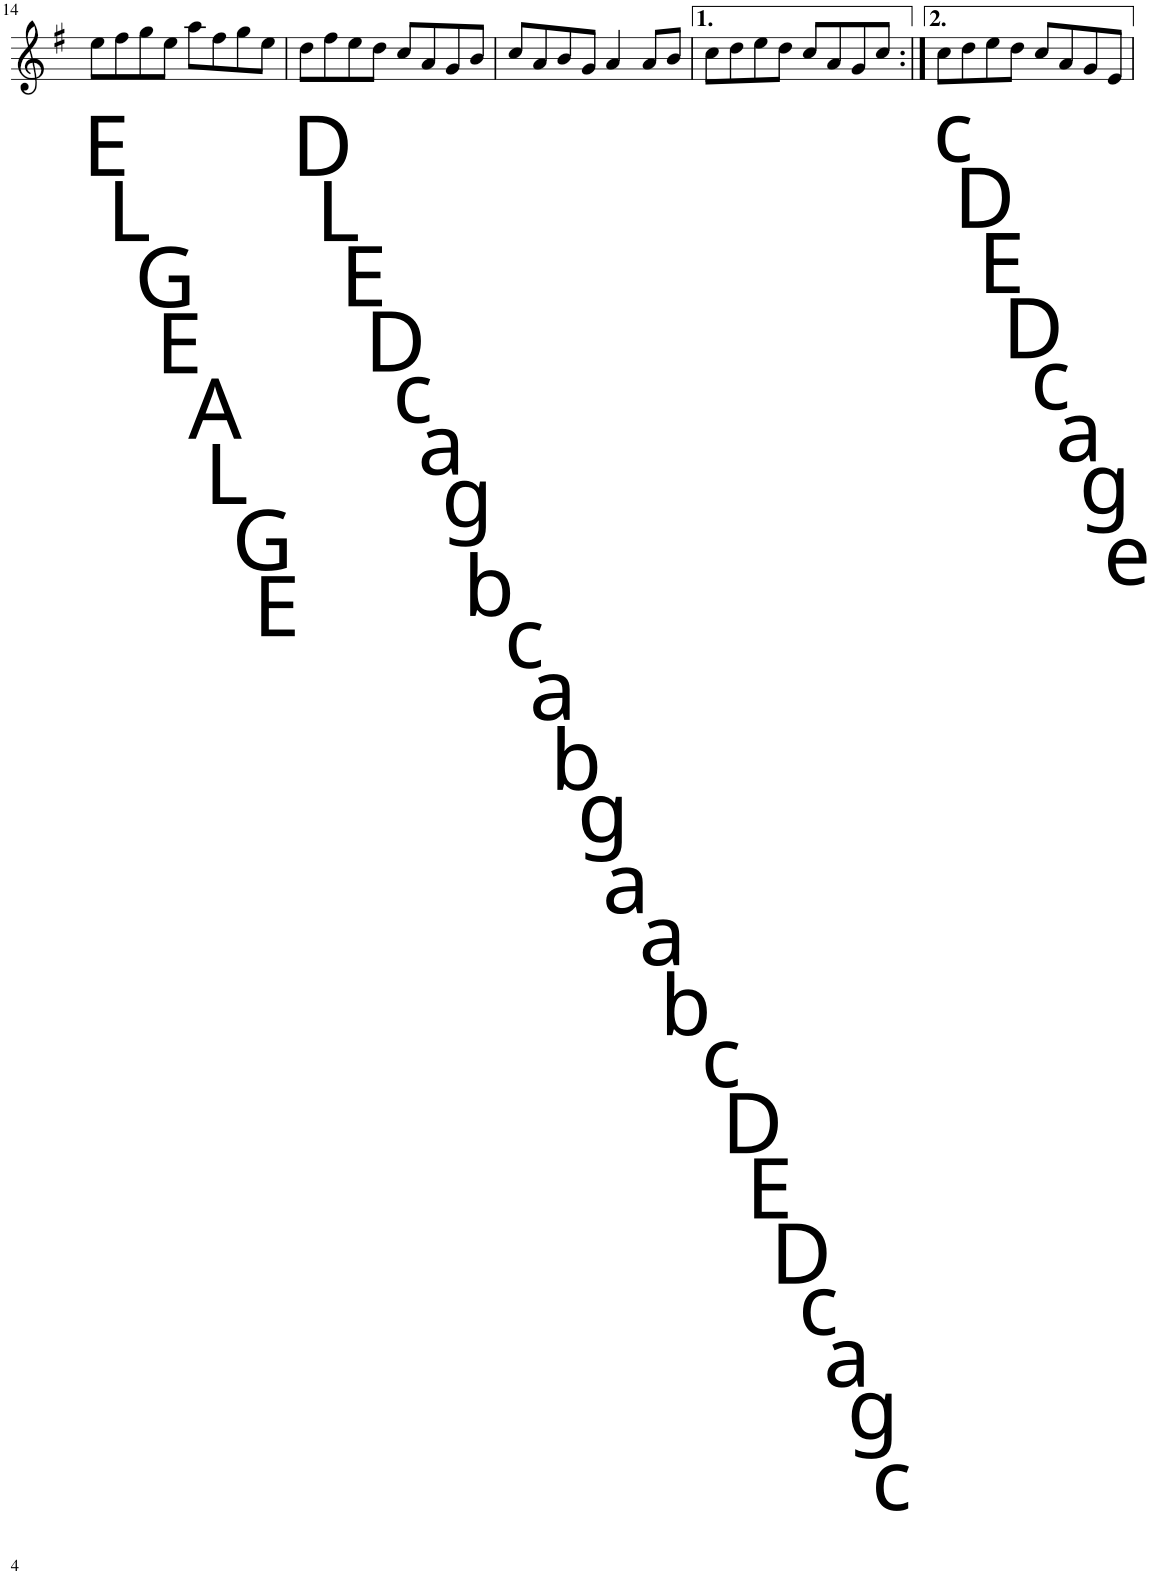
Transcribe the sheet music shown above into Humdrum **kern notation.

**kern
*part1
*staff1
*I"Piano
*I'Pno.
!!LO:PB:g=z
*clefG2
*k[f#]
*M2/2
=14
!LO:TX:b:t=E
8ee\L
!LO:TX:b:t=L
8ff#\
!LO:TX:b:t=G
8gg\
!LO:TX:b:t=E
8ee\J
!LO:TX:b:t=A
8aa\L
!LO:TX:b:t=L
8ff#\
!LO:TX:b:t=G
8gg\
!LO:TX:b:t=E
8ee\J
=15
!LO:TX:b:t=D
8dd\L
!LO:TX:b:t=L
8ff#\
!LO:TX:b:t=E
8ee\
!LO:TX:b:t=D
8dd\J
!LO:TX:b:t=c
8cc/L
!LO:TX:b:t=a
8a/
!LO:TX:b:t=g
8g/
!LO:TX:b:t=b
8b/J
=16
!LO:TX:b:t=c
8cc/L
!LO:TX:b:t=a
8a/
!LO:TX:b:t=b
8b/
!LO:TX:b:t=g
8g/J
!LO:TX:b:t=a
4a/
!LO:TX:b:t=a
8a/L
!LO:TX:b:t=b
8b/J
=17
!LO:TX:b:t=c
8cc\L
!LO:TX:b:t=D
8dd\
!LO:TX:b:t=E
8ee\
!LO:TX:b:t=D
8dd\J
!LO:TX:b:t=c
8cc/L
!LO:TX:b:t=a
8a/
!LO:TX:b:t=g
8g/
!LO:TX:b:t=c
8cc/J
=18:|!
!LO:TX:b:t=c
8cc\L
!LO:TX:b:t=D
8dd\
!LO:TX:b:t=E
8ee\
!LO:TX:b:t=D
8dd\J
!LO:TX:b:t=c
8cc/L
!LO:TX:b:t=a
8a/
!LO:TX:b:t=g
8g/
!LO:TX:b:t=e
8e/J
=
*-
